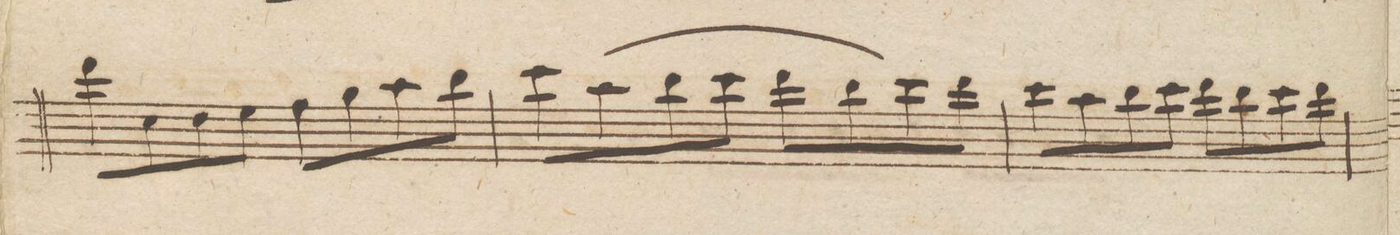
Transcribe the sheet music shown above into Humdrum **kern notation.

**kern	**dynam
*I"Viole.	*
*clefC3	*
*k[]	*
*met(c)	*
*M4/4	*
8ee\L	.
8d\	.
8e\	.
8f\J	.
8g\L	.
8a\	.
8b\	.
8cc\J	.
=117	=117
8dd\L	.
(>8b\	.
8cc\	.
8dd\J	.
8ee\L	.
8cc\	.
8dd\)	.
8ee\J	.
=118	=118
8dd\L	.
8b\	.
8cc\	.
8dd\J	.
8ee\L	.
8cc\	.
8dd\	.
8ee\J	.
=119	=119
*-	*-
